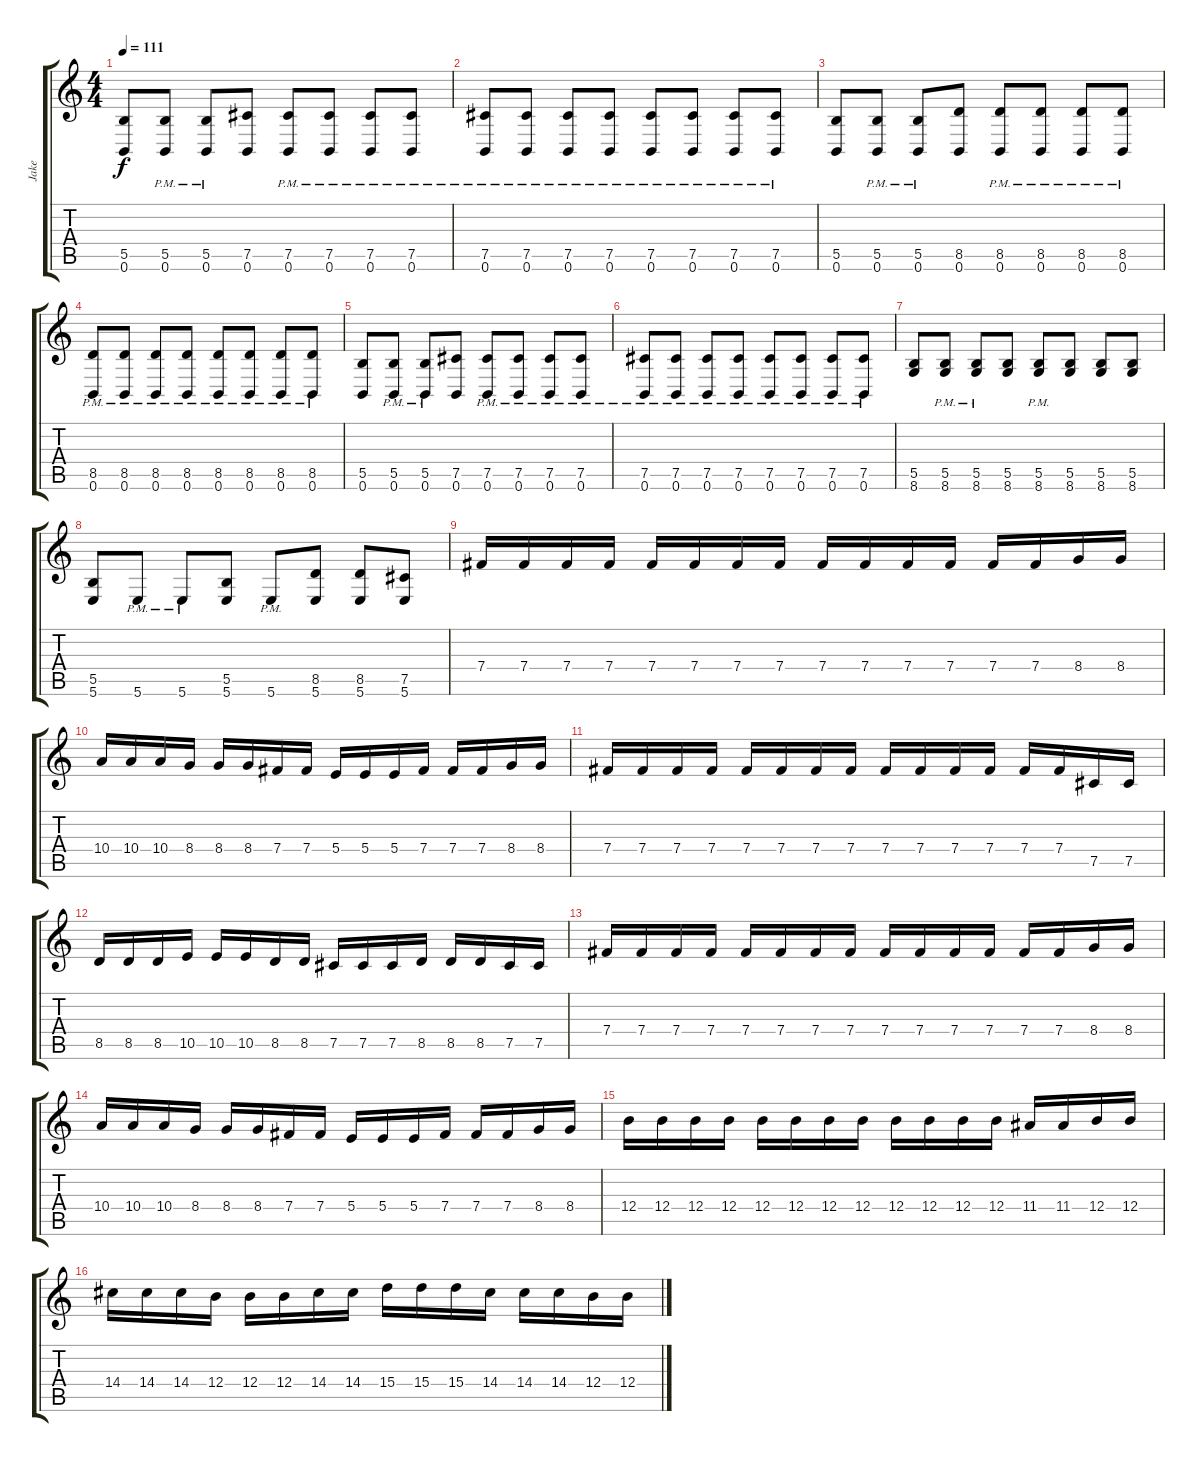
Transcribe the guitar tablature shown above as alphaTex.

\track ("Jake" "Jake") {instrument distortionguitar}
\staff {score tabs}
\tuning (Db4 Ab3 E3 B2 Gb2 B1) {hide}
\ts (4 4)
\tempo 111
\clef g2
\ks c
(5.5 0.6).8{dy f} (5.5{pm} 0.6{pm}).8 (5.5{pm} 0.6{pm}).8 (7.5 0.6).8 (7.5{pm} 0.6{pm}).8 (7.5{pm} 0.6{pm}).8 (7.5{pm} 0.6{pm}).8 (7.5{pm} 0.6{pm}).8 |
(7.5{pm} 0.6{pm}).8 (7.5{pm} 0.6{pm}).8 (7.5{pm} 0.6{pm}).8 (7.5{pm} 0.6{pm}).8 (7.5{pm} 0.6{pm}).8 (7.5{pm} 0.6{pm}).8 (7.5{pm} 0.6{pm}).8 (7.5{pm} 0.6{pm}).8 |
(5.5 0.6).8 (5.5{pm} 0.6{pm}).8 (5.5{pm} 0.6{pm}).8 (8.5 0.6).8 (8.5{pm} 0.6{pm}).8 (8.5{pm} 0.6{pm}).8 (8.5{pm} 0.6{pm}).8 (8.5{pm} 0.6{pm}).8 |
(8.5{pm} 0.6{pm}).8 (8.5{pm} 0.6{pm}).8 (8.5{pm} 0.6{pm}).8 (8.5{pm} 0.6{pm}).8 (8.5{pm} 0.6{pm}).8 (8.5{pm} 0.6{pm}).8 (8.5{pm} 0.6{pm}).8 (8.5{pm} 0.6{pm}).8 |
(5.5 0.6).8 (5.5{pm} 0.6{pm}).8 (5.5{pm} 0.6{pm}).8 (7.5 0.6).8 (7.5{pm} 0.6{pm}).8 (7.5{pm} 0.6{pm}).8 (7.5{pm} 0.6{pm}).8 (7.5{pm} 0.6{pm}).8 |
(7.5{pm} 0.6{pm}).8 (7.5{pm} 0.6{pm}).8 (7.5{pm} 0.6{pm}).8 (7.5{pm} 0.6{pm}).8 (7.5{pm} 0.6{pm}).8 (7.5{pm} 0.6{pm}).8 (7.5{pm} 0.6{pm}).8 (7.5{pm} 0.6{pm}).8 |
(5.5 8.6).8 (5.5{pm} 8.6{pm}).8 (5.5{pm} 8.6{pm}).8 (5.5 8.6).8 (5.5{pm} 8.6{pm}).8 (5.5 8.6).8 (5.5 8.6).8 (5.5 8.6).8 |
(5.5 5.6).8 5.6{pm}.8 5.6{pm}.8 (5.5 5.6).8 5.6{pm}.8 (8.5 5.6).8 (8.5 5.6).8 (7.5 5.6).8 |
7.4.16 7.4.16 7.4.16 7.4.16 7.4.16 7.4.16 7.4.16 7.4.16 7.4.16 7.4.16 7.4.16 7.4.16 7.4.16 7.4.16 8.4.16 8.4.16 |
10.4.16 10.4.16 10.4.16 8.4.16 8.4.16 8.4.16 7.4.16 7.4.16 5.4.16 5.4.16 5.4.16 7.4.16 7.4.16 7.4.16 8.4.16 8.4.16 |
7.4.16 7.4.16 7.4.16 7.4.16 7.4.16 7.4.16 7.4.16 7.4.16 7.4.16 7.4.16 7.4.16 7.4.16 7.4.16 7.4.16 7.5.16 7.5.16 |
8.5.16 8.5.16 8.5.16 10.5.16 10.5.16 10.5.16 8.5.16 8.5.16 7.5.16 7.5.16 7.5.16 8.5.16 8.5.16 8.5.16 7.5.16 7.5.16 |
7.4.16 7.4.16 7.4.16 7.4.16 7.4.16 7.4.16 7.4.16 7.4.16 7.4.16 7.4.16 7.4.16 7.4.16 7.4.16 7.4.16 8.4.16 8.4.16 |
10.4.16 10.4.16 10.4.16 8.4.16 8.4.16 8.4.16 7.4.16 7.4.16 5.4.16 5.4.16 5.4.16 7.4.16 7.4.16 7.4.16 8.4.16 8.4.16 |
12.4.16 12.4.16 12.4.16 12.4.16 12.4.16 12.4.16 12.4.16 12.4.16 12.4.16 12.4.16 12.4.16 12.4.16 11.4.16 11.4.16 12.4.16 12.4.16 |
14.4.16 14.4.16 14.4.16 12.4.16 12.4.16 12.4.16 14.4.16 14.4.16 15.4.16 15.4.16 15.4.16 14.4.16 14.4.16 14.4.16 12.4.16 12.4.16
